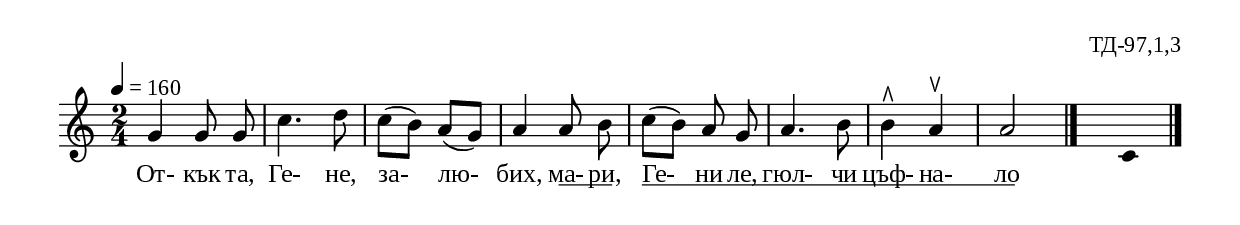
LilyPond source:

%{
TD_097_1_03
%}

\include "td-preamble.ly"

\score {
\relative c'' {
 \tempo 4 = 160
 \time 2/4
% \tempo 8 = 168
% \time 7/16
g4 g8\noBeam g | c4. d8 | c8( b) a( g) | a4 a8\noBeam b | c( b) a\noBeam g |
a4. b8 | b4\rtoe a^\ltoe | a2
 \bar "|." 
 s4 \fixB c,4
  \bar "|."
}
\addlyrics { От- кък та, Ге- не, за- лю- бих, 
ма- \startTextSpan ри, \stopTextSpan
Ге- \startTextSpan ни ле, гюл- чи цъф- на- ло \stopTextSpan }
%
\layout {
  indent = #0
  line-width = 190\mm
  ragged-right=##f
\context {
      \Lyrics
      \consists "Text_spanner_engraver"
      \override TextSpanner #'direction = #DOWN
      \override TextSpanner #'style = #'line    
      \override TextSpanner #'outside-staff-priority = ##f
      \override TextSpanner #'padding = #0.2 % sets the distance of the line from the lyrics
      \override TextSpanner #'bound-details =
      #`((left . ((Y . 0)
                  (padding . 0)
                  (attach-dir . ,LEFT)))
         (left-broken . ((end-on-note . #t)))
         (right . ((Y . 0)
                   (padding . 0)
                   (attach-dir . ,RIGHT))))
    }
  
}
%
\midi { 
	\context {
		\Score
		tempoWholesPerMinute = #(ly:make-moment 160 4)
		}
	}
}
%
\header{
  opus = "ТД-97,1,3"
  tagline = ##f
}


